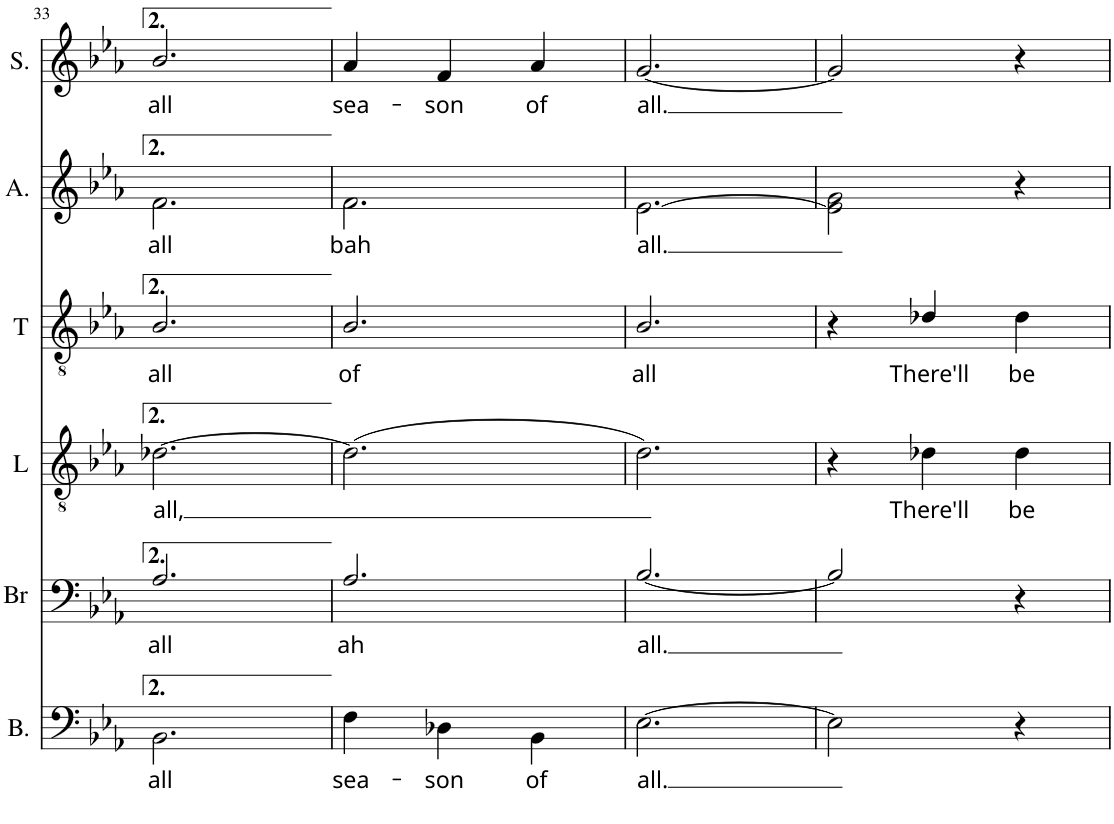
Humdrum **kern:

**kern	**text	**kern	**text	**kern	**text	**kern	**text	**kern	**text	**kern	**text
*part6	*part6	*part5	*part5	*part4	*part4	*part3	*part3	*part2	*part2	*part1	*part1
*staff6	*staff6	*staff5	*staff5	*staff4	*staff4	*staff3	*staff3	*staff2	*staff2	*staff1	*staff1
*I"Bass	*	*I"Baritone	*	*I"Lead	*	*I"Tenor	*	*I"Alto	*	*I"Soprano	*
*I'B.	*	*I'Br	*	*I'L	*	*I'T	*	*I'A.	*	*I'S.	*
!!LO:PB:g=z
*clefF4	*	*clefF4	*	*clefGv2	*	*clefGv2	*	*clefG2	*	*clefG2	*
*k[b-e-a-]	*	*k[b-e-a-]	*	*k[b-e-a-]	*	*k[b-e-a-]	*	*k[b-e-a-]	*	*k[b-e-a-]	*
*M3/4	*	*M3/4	*	*M3/4	*	*M3/4	*	*M3/4	*	*M3/4	*
=33	=33	=33	=33	=33	=33	=33	=33	=33	=33	=33	=33
!	!LO:LY:b	!	!LO:LY:b	!	!LO:LY:b	!	!LO:LY:b	!	!LO:LY:b	!	!LO:LY:b
2.BB-\	all	2.A-/	all	[>2.d-X\	all,	2.B-/	all	2.f\	all	2.b-/	all
=34	=34	=34	=34	=34	=34	=34	=34	=34	=34	=34	=34
!	!LO:LY:b	!	!LO:LY:b	!	!	!	!LO:LY:b	!	!LO:LY:b	!	!LO:LY:b
4F\	sea-	2.A-/	ah	(2.d-\]	.	2.B-/	of	2.f\	bah	4a-/	sea-
!	!LO:LY:b	!	!	!	!	!	!	!	!	!	!LO:LY:b
4D-X\	-son	.	.	.	.	.	.	.	.	4f/	-son
!	!LO:LY:b	!	!	!	!	!	!	!	!	!	!LO:LY:b
4BB-\	of	.	.	.	.	.	.	.	.	4a-/	of
=35	=35	=35	=35	=35	=35	=35	=35	=35	=35	=35	=35
!	!LO:LY:b	!	!LO:LY:b	!	!	!	!LO:LY:b	!	!LO:LY:b	!	!LO:LY:b
[2.E-\	all.	[2.B-/	all.	2.d\)	.	2.B-/	all	[2.e-\	all.	[2.g/	all.
=36	=36	=36	=36	=36	=36	=36	=36	=36	=36	=36	=36
2E-\]	.	2B-/]	.	4r	.	4r	.	2e-\] 2g\	.	2g/]	.
!	!	!	!	!	!LO:LY:b	!	!LO:LY:b	!	!	!	!
.	.	.	.	4d-X\	There'll	4d-X/	There'll	.	.	.	.
!	!	!	!	!	!LO:LY:b	!	!LO:LY:b	!	!	!	!
4r	.	4r	.	4d-\	be	4d-\	be	4r	.	4r	.
=	=	=	=	=	=	=	=	=	=	=	=
*-	*-	*-	*-	*-	*-	*-	*-	*-	*-	*-	*-
